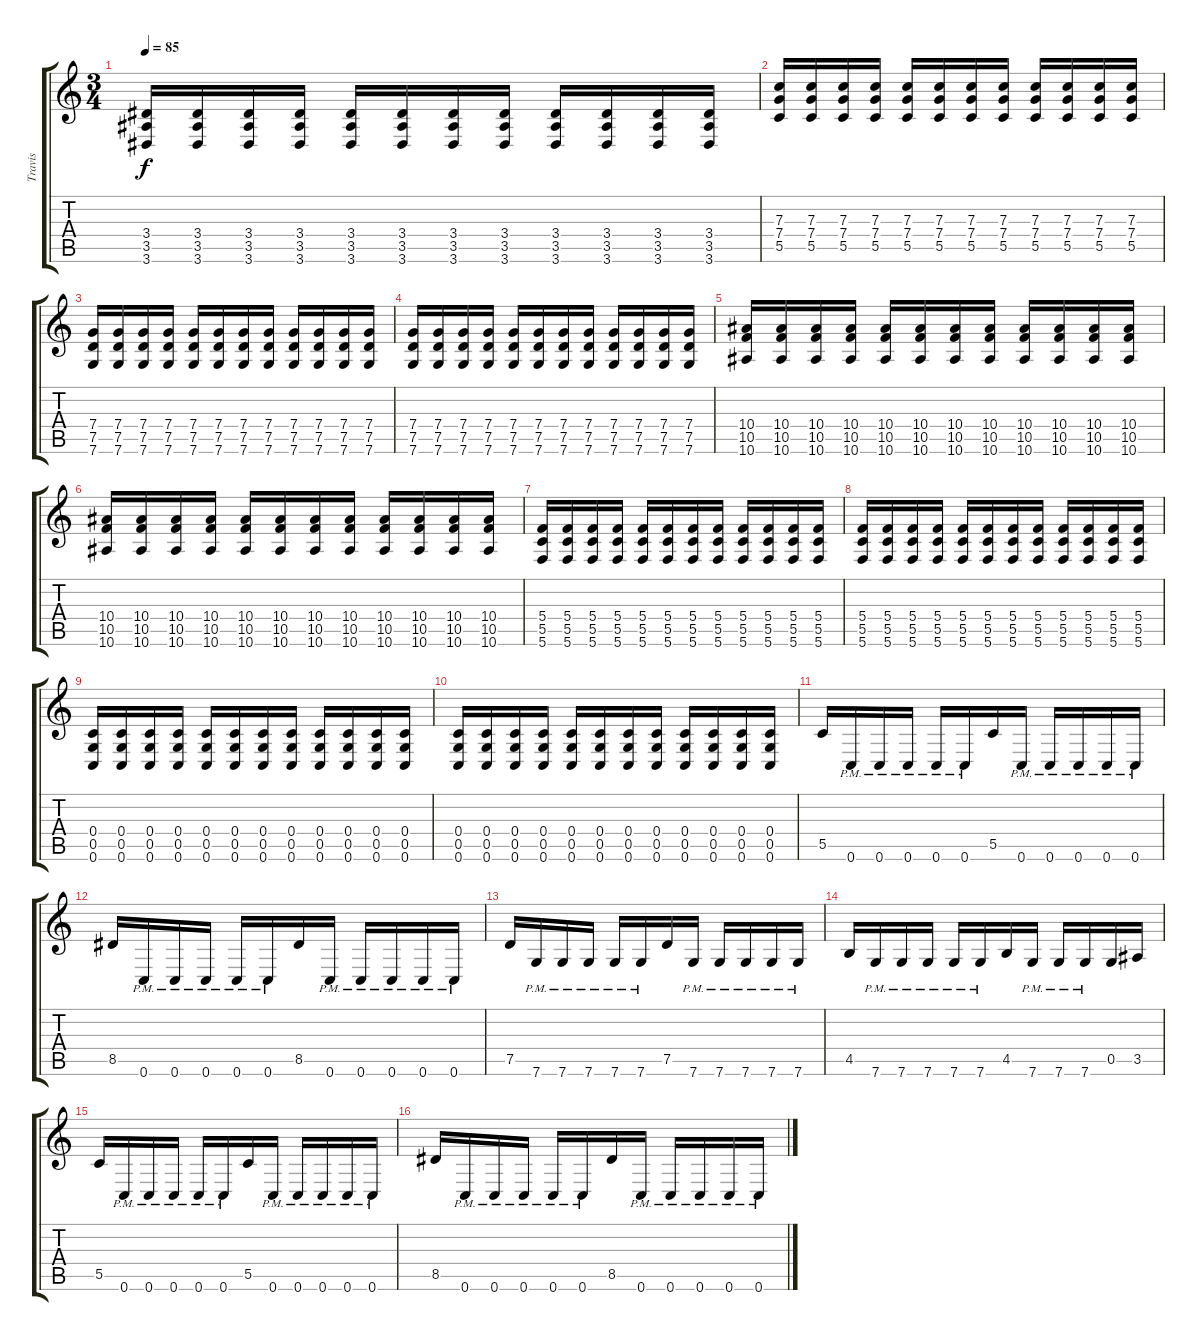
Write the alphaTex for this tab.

\track ("Travis" "Travis") {instrument overdrivenguitar}
\staff {score tabs}
\tuning (D4 A3 F3 C3 G2 C2) {hide}
\ts (3 4)
\tempo 85
\clef g2
\ks c
(3.4 3.5 3.6).16{dy f} (3.4 3.5 3.6).16 (3.4 3.5 3.6).16 (3.4 3.5 3.6).16 (3.4 3.5 3.6).16 (3.4 3.5 3.6).16 (3.4 3.5 3.6).16 (3.4 3.5 3.6).16 (3.4 3.5 3.6).16 (3.4 3.5 3.6).16 (3.4 3.5 3.6).16 (3.4 3.5 3.6).16 |
(7.3 7.4 5.5).16 (7.3 7.4 5.5).16 (7.3 7.4 5.5).16 (7.3 7.4 5.5).16 (7.3 7.4 5.5).16 (7.3 7.4 5.5).16 (7.3 7.4 5.5).16 (7.3 7.4 5.5).16 (7.3 7.4 5.5).16 (7.3 7.4 5.5).16 (7.3 7.4 5.5).16 (7.3 7.4 5.5).16 |
(7.4 7.5 7.6).16 (7.4 7.5 7.6).16 (7.4 7.5 7.6).16 (7.4 7.5 7.6).16 (7.4 7.5 7.6).16 (7.4 7.5 7.6).16 (7.4 7.5 7.6).16 (7.4 7.5 7.6).16 (7.4 7.5 7.6).16 (7.4 7.5 7.6).16 (7.4 7.5 7.6).16 (7.4 7.5 7.6).16 |
(7.4 7.5 7.6).16 (7.4 7.5 7.6).16 (7.4 7.5 7.6).16 (7.4 7.5 7.6).16 (7.4 7.5 7.6).16 (7.4 7.5 7.6).16 (7.4 7.5 7.6).16 (7.4 7.5 7.6).16 (7.4 7.5 7.6).16 (7.4 7.5 7.6).16 (7.4 7.5 7.6).16 (7.4 7.5 7.6).16 |
(10.4 10.5 10.6).16 (10.4 10.5 10.6).16 (10.4 10.5 10.6).16 (10.4 10.5 10.6).16 (10.4 10.5 10.6).16 (10.4 10.5 10.6).16 (10.4 10.5 10.6).16 (10.4 10.5 10.6).16 (10.4 10.5 10.6).16 (10.4 10.5 10.6).16 (10.4 10.5 10.6).16 (10.4 10.5 10.6).16 |
(10.4 10.5 10.6).16 (10.4 10.5 10.6).16 (10.4 10.5 10.6).16 (10.4 10.5 10.6).16 (10.4 10.5 10.6).16 (10.4 10.5 10.6).16 (10.4 10.5 10.6).16 (10.4 10.5 10.6).16 (10.4 10.5 10.6).16 (10.4 10.5 10.6).16 (10.4 10.5 10.6).16 (10.4 10.5 10.6).16 |
(5.4 5.5 5.6).16 (5.4 5.5 5.6).16 (5.4 5.5 5.6).16 (5.4 5.5 5.6).16 (5.4 5.5 5.6).16 (5.4 5.5 5.6).16 (5.4 5.5 5.6).16 (5.4 5.5 5.6).16 (5.4 5.5 5.6).16 (5.4 5.5 5.6).16 (5.4 5.5 5.6).16 (5.4 5.5 5.6).16 |
(5.4 5.5 5.6).16 (5.4 5.5 5.6).16 (5.4 5.5 5.6).16 (5.4 5.5 5.6).16 (5.4 5.5 5.6).16 (5.4 5.5 5.6).16 (5.4 5.5 5.6).16 (5.4 5.5 5.6).16 (5.4 5.5 5.6).16 (5.4 5.5 5.6).16 (5.4 5.5 5.6).16 (5.4 5.5 5.6).16 |
(0.4 0.5 0.6).16 (0.4 0.5 0.6).16 (0.4 0.5 0.6).16 (0.4 0.5 0.6).16 (0.4 0.5 0.6).16 (0.4 0.5 0.6).16 (0.4 0.5 0.6).16 (0.4 0.5 0.6).16 (0.4 0.5 0.6).16 (0.4 0.5 0.6).16 (0.4 0.5 0.6).16 (0.4 0.5 0.6).16 |
(0.4 0.5 0.6).16 (0.4 0.5 0.6).16 (0.4 0.5 0.6).16 (0.4 0.5 0.6).16 (0.4 0.5 0.6).16 (0.4 0.5 0.6).16 (0.4 0.5 0.6).16 (0.4 0.5 0.6).16 (0.4 0.5 0.6).16 (0.4 0.5 0.6).16 (0.4 0.5 0.6).16 (0.4 0.5 0.6).16 |
5.5.16 0.6{pm}.16 0.6{pm}.16 0.6{pm}.16 0.6{pm}.16 0.6{pm}.16 5.5.16 0.6{pm}.16 0.6{pm}.16 0.6{pm}.16 0.6{pm}.16 0.6{pm}.16 |
8.5.16 0.6{pm}.16 0.6{pm}.16 0.6{pm}.16 0.6{pm}.16 0.6{pm}.16 8.5.16 0.6{pm}.16 0.6{pm}.16 0.6{pm}.16 0.6{pm}.16 0.6{pm}.16 |
7.5.16 7.6{pm}.16 7.6{pm}.16 7.6{pm}.16 7.6{pm}.16 7.6{pm}.16 7.5.16 7.6{pm}.16 7.6{pm}.16 7.6{pm}.16 7.6{pm}.16 7.6{pm}.16 |
4.5.16 7.6{pm}.16 7.6{pm}.16 7.6{pm}.16 7.6{pm}.16 7.6{pm}.16 4.5.16 7.6{pm}.16 7.6{pm}.16 7.6{pm}.16 0.5.16 3.5.16 |
5.5.16 0.6{pm}.16 0.6{pm}.16 0.6{pm}.16 0.6{pm}.16 0.6{pm}.16 5.5.16 0.6{pm}.16 0.6{pm}.16 0.6{pm}.16 0.6{pm}.16 0.6{pm}.16 |
8.5.16 0.6{pm}.16 0.6{pm}.16 0.6{pm}.16 0.6{pm}.16 0.6{pm}.16 8.5.16 0.6{pm}.16 0.6{pm}.16 0.6{pm}.16 0.6{pm}.16 0.6{pm}.16
